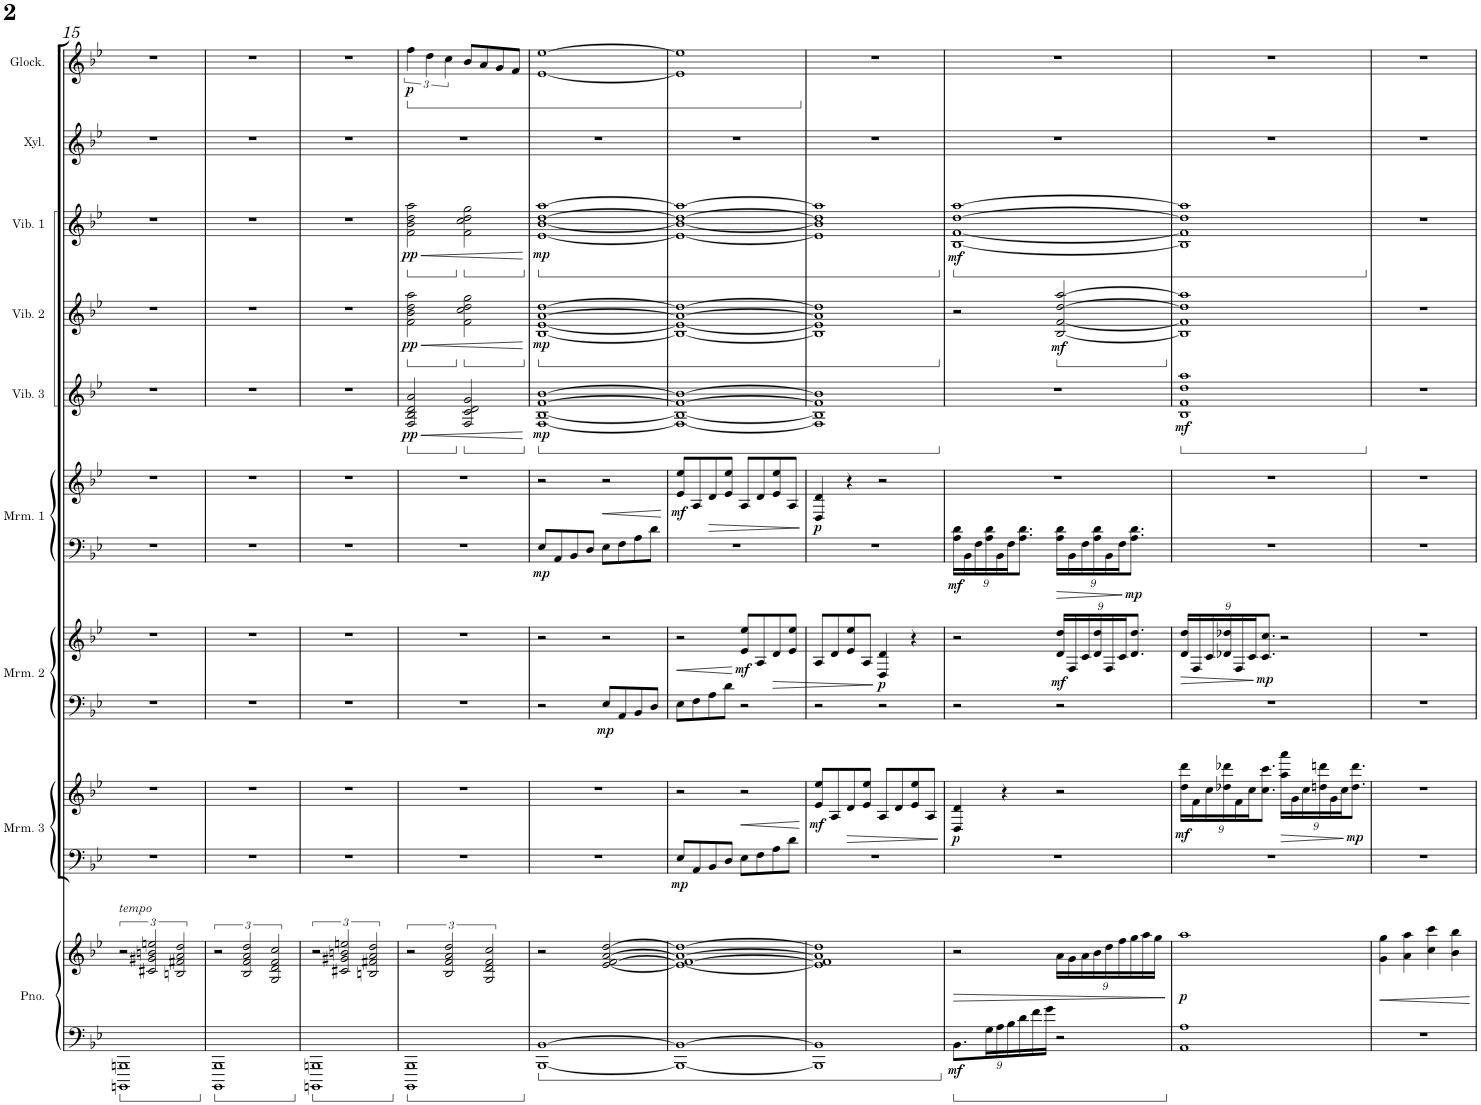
**kern	**kern	**dynam	**kern	**kern	**dynam	**kern	**kern	**dynam	**kern	**kern	**dynam	**kern	**dynam	**kern	**dynam	**kern	**dynam	**kern	**kern	**dynam
*part9	*part9	*part9	*part8	*part8	*part8	*part7	*part7	*part7	*part6	*part6	*part6	*part5	*part5	*part4	*part4	*part3	*part3	*part2	*part1	*part1
*staff13	*staff12	*staff12/13	*staff11	*staff10	*staff10/11	*staff9	*staff8	*staff8/9	*staff7	*staff6	*staff6/7	*staff5	*staff5	*staff4	*staff4	*staff3	*staff3	*staff2	*staff1	*staff1
*I"Piano	*	*	*I"Marimba 3	*	*	*I"Marimba 2	*	*	*I"Marimba 1	*	*	*I"Vibraphone 3	*	*I"Vibraphone 2	*	*I"Vibraphone 1	*	*I"Xylophone	*I"Glockenspiel	*
*I'Pno.	*	*	*I'Mrm. 3	*	*	*I'Mrm. 2	*	*	*I'Mrm. 1	*	*	*I'Vib. 3	*	*I'Vib. 2	*	*I'Vib. 1	*	*I'Xyl.	*I'Glock.	*
!!LO:PB:g=z
*clefF4	*clefG2	*	*clefF4	*clefG2	*	*clefF4	*clefG2	*	*clefF4	*clefG2	*	*clefG2	*	*clefG2	*	*clefG2	*	*clefG2	*clefG2	*
*	*	*	*	*	*	*	*	*	*	*	*	*	*	*	*	*	*	*Trd-7c-12	*Trd-14c-24	*
*k[b-e-]	*k[b-e-]	*	*k[b-e-]	*k[b-e-]	*	*k[b-e-]	*k[b-e-]	*	*k[b-e-]	*k[b-e-]	*	*k[b-e-]	*	*k[b-e-]	*	*k[b-e-]	*	*k[b-e-]	*k[b-e-]	*
*M4/4	*M4/4	*	*M4/4	*M4/4	*	*M4/4	*M4/4	*	*M4/4	*M4/4	*	*M4/4	*	*M4/4	*	*M4/4	*	*M4/4	*M4/4	*
=15	=15	=15	=15	=15	=15	=15	=15	=15	=15	=15	=15	=15	=15	=15	=15	=15	=15	=15	=15	=15
!	!LO:TX:a:i:t=tempo	!	!	!	!	!	!	!	!	!	!	!	!	!	!	!	!	!	!	!
1BBBBn 1BBBn	3r	.	1r	1r	.	1r	1r	.	1r	1r	.	1r	.	1r	.	1r	.	1r	1r	.
.	3c#X/ 3g#X/ 3bn/ 3een/	.	.	.	.	.	.	.	.	.	.	.	.	.	.	.	.	.	.	.
.	3Bn/ 3f#X/ 3a/ 3dd/	.	.	.	.	.	.	.	.	.	.	.	.	.	.	.	.	.	.	.
=16	=16	=16	=16	=16	=16	=16	=16	=16	=16	=16	=16	=16	=16	=16	=16	=16	=16	=16	=16	=16
1BBBB- 1BBB-	3r	.	1r	1r	.	1r	1r	.	1r	1r	.	1r	.	1r	.	1r	.	1r	1r	.
.	3B-/ 3f/ 3a/ 3dd/	.	.	.	.	.	.	.	.	.	.	.	.	.	.	.	.	.	.	.
.	3G/ 3d/ 3f/ 3cc/	.	.	.	.	.	.	.	.	.	.	.	.	.	.	.	.	.	.	.
=17	=17	=17	=17	=17	=17	=17	=17	=17	=17	=17	=17	=17	=17	=17	=17	=17	=17	=17	=17	=17
1BBBBn 1BBBn	3r	.	1r	1r	.	1r	1r	.	1r	1r	.	1r	.	1r	.	1r	.	1r	1r	.
.	3c#X/ 3g#X/ 3bn/ 3een/	.	.	.	.	.	.	.	.	.	.	.	.	.	.	.	.	.	.	.
.	3Bn/ 3f#X/ 3a/ 3dd/	.	.	.	.	.	.	.	.	.	.	.	.	.	.	.	.	.	.	.
=18	=18	=18	=18	=18	=18	=18	=18	=18	=18	=18	=18	=18	=18	=18	=18	=18	=18	=18	=18	=18
*	*	*	*	*	*	*	*	*	*	*	*	*ped	*	*	*	*	*	*	*	*
*	*	*	*	*	*	*	*	*	*	*	*	*	*	*ped	*	*	*	*	*	*
*	*	*	*	*	*	*	*	*	*	*	*	*	*	*	*	*ped	*	*	*	*
*	*	*	*	*	*	*	*	*	*	*	*	*	*	*	*	*	*	*	*ped	*
!	!	!	!	!	!	!	!	!	!	!	!	!	!LO:DY:b	!	!LO:DY:b	!	!LO:DY:b	!	!	!LO:DY:b
1BBBB- 1BBB-	3r	.	1r	1r	.	1r	1r	.	1r	1r	.	2F/ 2B-/ 2d/ 2a/	pp	2f\ 2b-\ 2dd\ 2aa\	pp	2f\ 2b-\ 2dd\ 2aa\	pp	1r	6ff\	p
.	.	.	.	.	.	.	.	.	.	.	.	.	.	.	.	.	.	.	6dd\	.
.	3B-/ 3f/ 3a/ 3dd/	.	.	.	.	.	.	.	.	.	.	.	.	.	.	.	.	.	6cc\	.
*	*	*	*	*	*	*	*	*	*	*	*	*Xped	*	*	*	*	*	*	*	*
*	*	*	*	*	*	*	*	*	*	*	*	*ped	*	*	*	*	*	*	*	*
!	!	!	!	!	!	!	!	!	!	!	!	!	!LO:HP:b	!	!	!	!	!	!	!
*	*	*	*	*	*	*	*	*	*	*	*	*	*	*Xped	*	*	*	*	*	*
*	*	*	*	*	*	*	*	*	*	*	*	*	*	*ped	*	*	*	*	*	*
!	!	!	!	!	!	!	!	!	!	!	!	!	!	!	!LO:HP:b	!	!	!	!	!
*	*	*	*	*	*	*	*	*	*	*	*	*	*	*	*	*Xped	*	*	*	*
*	*	*	*	*	*	*	*	*	*	*	*	*	*	*	*	*ped	*	*	*	*
!	!	!	!	!	!	!	!	!	!	!	!	!	!	!	!	!	!LO:HP:b	!	!	!
.	.	.	.	.	.	.	.	.	.	.	.	2F/ 2c/ 2d/ 2g/	<	2f\ 2cc\ 2dd\ 2gg\	<	2f\ 2cc\ 2dd\ 2gg\	<	.	8b-/L	.
.	.	.	.	.	.	.	.	.	.	.	.	.	.	.	.	.	.	.	8a/	.
.	3G/ 3d/ 3f/ 3cc/	.	.	.	.	.	.	.	.	.	.	.	.	.	.	.	.	.	.	.
.	.	.	.	.	.	.	.	.	.	.	.	.	.	.	.	.	.	.	8g/	.
.	.	.	.	.	.	.	.	.	.	.	.	.	.	.	.	.	.	.	8f/J	.
.	.	.	.	.	.	.	.	.	.	.	.	.	[	.	[	.	[	.	.	.
=19	=19	=19	=19	=19	=19	=19	=19	=19	=19	=19	=19	=19	=19	=19	=19	=19	=19	=19	=19	=19
!	!	!	!	!	!	!	!	!	!	!	!LO:DY:b=2	!	!LO:DY:b	!	!LO:DY:b	!	!LO:DY:b	!	!	!
[1BBB- [1BB-	2r	.	1r	1r	.	2r	2r	.	8E-/L	2r	mp	[1F [1B- [1f [1b-	mp	[1B- [1e- [1a [1dd	mp	[1e- [1b- [1dd [1aa	mp	1r	[1e- [1ee-	.
.	.	.	.	.	.	.	.	.	8AA/	.	.	.	.	.	.	.	.	.	.	.
.	.	.	.	.	.	.	.	.	8BB-/	.	.	.	.	.	.	.	.	.	.	.
.	.	.	.	.	.	.	.	.	8D/J	.	.	.	.	.	.	.	.	.	.	.
!	!	!	!	!	!	!	!	!LO:DY:b=2	!	!	!LO:HP:b	!	!	!	!	!	!	!	!	!
.	[2e-/ [2f/ [2a/ [2dd/	.	.	.	.	8E-/L	2r	mp	8E-\L	2r	<	.	.	.	.	.	.	.	.	.
.	.	.	.	.	.	8AA/	.	.	8F\	.	.	.	.	.	.	.	.	.	.	.
.	.	.	.	.	.	8BB-/	.	.	8A\	.	.	.	.	.	.	.	.	.	.	.
.	.	.	.	.	.	8D/J	.	.	8d\J	.	.	.	.	.	.	.	.	.	.	.
.	.	.	.	.	.	.	.	.	.	.	[	.	.	.	.	.	.	.	.	.
=20	=20	=20	=20	=20	=20	=20	=20	=20	=20	=20	=20	=20	=20	=20	=20	=20	=20	=20	=20	=20
!	!	!	!	!	!	!	!	!LO:HP:b	!	!	!	!	!	!	!	!	!	!	!	!
*	*	*	*	*	*	*	*	*	*	*	*	*Xped	*	*	*	*	*	*	*	*
*	*	*	*	*	*	*	*	*	*	*	*	*ped	*	*	*	*	*	*	*	*
*	*	*	*	*	*	*	*	*	*	*	*	*	*	*Xped	*	*	*	*	*	*
*	*	*	*	*	*	*	*	*	*	*	*	*	*	*ped	*	*	*	*	*	*
*	*	*	*	*	*	*	*	*	*	*	*	*	*	*	*	*Xped	*	*	*	*
*	*	*	*	*	*	*	*	*	*	*	*	*	*	*	*	*ped	*	*	*	*
!	!	!	!	!	!LO:DY:b=2	!	!	!	!	!	!LO:DY:b	!	!	!	!	!	!	!	!	!
1BBB-_ 1BB-_	1e-_ 1f_ 1a_ 1dd_	.	8E-/L	2r	mp	8E-\L	2r	<	1r	8e-/ 8ee-/L	mf	1F_ 1B-_ 1f_ 1b-_	.	1B-_ 1e-_ 1a_ 1dd_	.	1e-_ 1b-_ 1dd_ 1aa_	.	1r	1e-] 1ee-]	.
.	.	.	8AA/	.	.	8F\	.	.	.	8A/	.	.	.	.	.	.	.	.	.	.
!	!	!	!	!	!	!	!	!	!	!	!LO:HP:b	!	!	!	!	!	!	!	!	!
.	.	.	8BB-/	.	.	8A\	.	.	.	8d/	>	.	.	.	.	.	.	.	.	.
.	.	.	8D/J	.	.	8d\J	.	.	.	8e-/ 8ee-/J	.	.	.	.	.	.	.	.	.	.
!	!	!	!	!	!LO:HP:b	!	!	!LO:DY:n=1:b	!	!	!	!	!	!	!	!	!	!	!	!
.	.	.	8E-\L	2r	<	2r	8e-/ 8ee-/L	[ mf	.	8A/L	.	.	.	.	.	.	.	.	.	.
.	.	.	8F\	.	.	.	8A/	.	.	8d/	.	.	.	.	.	.	.	.	.	.
!	!	!	!	!	!	!	!	!LO:HP:b	!	!	!	!	!	!	!	!	!	!	!	!
.	.	.	8A\	.	.	.	8d/	>	.	8e-/ 8ee-/	.	.	.	.	.	.	.	.	.	.
.	.	.	8d\J	.	.	.	8e-/ 8ee-/J	.	.	8A/J	.	.	.	.	.	.	.	.	.	.
.	.	.	.	.	[	.	.	.	.	.	]	.	.	.	.	.	.	.	.	.
=21	=21	=21	=21	=21	=21	=21	=21	=21	=21	=21	=21	=21	=21	=21	=21	=21	=21	=21	=21	=21
*	*	*	*	*	*	*	*	*	*	*	*	*	*	*	*	*	*	*	*Xped	*
!	!	!	!	!	!LO:DY:b	!	!	!	!	!	!LO:DY:b	!	!	!	!	!	!	!	!	!
1BBB-] 1BB-]	1e-] 1f] 1a] 1dd]	.	1r	8e-/ 8ee-/L	mf	2r	8A/L	.	1r	4D/ 4d/	p	1F] 1B-] 1f] 1b-]	.	1B-] 1e-] 1a] 1dd]	.	1e-] 1b-] 1dd] 1aa]	.	1r	1r	.
.	.	.	.	8A/	.	.	8d/	.	.	.	.	.	.	.	.	.	.	.	.	.
!	!	!	!	!	!LO:HP:b	!	!	!	!	!	!	!	!	!	!	!	!	!	!	!
.	.	.	.	8d/	>	.	8e-/ 8ee-/	.	.	4r	.	.	.	.	.	.	.	.	.	.
.	.	.	.	8e-/ 8ee-/J	.	.	8A/J	.	.	.	.	.	.	.	.	.	.	.	.	.
!	!	!	!	!	!	!	!	!LO:DY:n=1:b	!	!	!	!	!	!	!	!	!	!	!	!
.	.	.	.	8A/L	.	2r	4D/ 4d/	] p	.	2r	.	.	.	.	.	.	.	.	.	.
.	.	.	.	8d/	.	.	.	.	.	.	.	.	.	.	.	.	.	.	.	.
.	.	.	.	8e-/ 8ee-/	.	.	4r	.	.	.	.	.	.	.	.	.	.	.	.	.
.	.	.	.	8A/J	.	.	.	.	.	.	.	.	.	.	.	.	.	.	.	.
.	.	.	.	.	]	.	.	.	.	.	.	.	.	.	.	.	.	.	.	.
=22	=22	=22	=22	=22	=22	=22	=22	=22	=22	=22	=22	=22	=22	=22	=22	=22	=22	=22	=22	=22
*Xbrackettup	*	*	*	*	*	*	*	*	*	*	*	*	*	*	*	*	*	*	*	*
!	!	!LO:HP:b	!	!	!	!	!	!	!	!	!	!	!	!	!	!	!	!	!	!
*	*	*	*	*	*	*	*	*	*Xbrackettup	*	*	*	*	*	*	*	*	*	*	*
*	*	*	*	*	*	*	*	*	*	*	*	*Xped	*	*	*	*	*	*	*	*
*	*	*	*	*	*	*	*	*	*	*	*	*	*	*Xped	*	*	*	*	*	*
*	*	*	*	*	*	*	*	*	*	*	*	*	*	*	*	*Xped	*	*	*	*
*	*	*	*	*	*	*	*	*	*	*	*	*	*	*	*	*ped	*	*	*	*
!	!	!LO:DY:n=1:b=2	!	!	!LO:DY:b	!	!	!	!	!	!LO:DY:b=2	!	!	!	!	!	!LO:DY:b	!	!	!
9.BB-\L	2r	> mf	1r	4D/ 4d/	p	2r	2r	.	18A\ 18d\LL	1r	mf	1r	.	2r	.	[1B- [1f [1dd [1aa	mf	1r	1r	.
.	.	.	.	.	.	.	.	.	18BB-\	.	.	.	.	.	.	.	.	.	.	.
.	.	.	.	.	.	.	.	.	18F\	.	.	.	.	.	.	.	.	.	.	.
18G\L	.	.	.	.	.	.	.	.	18A\ 18d\	.	.	.	.	.	.	.	.	.	.	.
18A\	.	.	.	.	.	.	.	.	18BB-\	.	.	.	.	.	.	.	.	.	.	.
.	.	.	.	4r	.	.	.	.	.	.	.	.	.	.	.	.	.	.	.	.
18B-\	.	.	.	.	.	.	.	.	18F\J	.	.	.	.	.	.	.	.	.	.	.
18d\	.	.	.	.	.	.	.	.	9.A\ 9.d\J	.	.	.	.	.	.	.	.	.	.	.
18f\	.	.	.	.	.	.	.	.	.	.	.	.	.	.	.	.	.	.	.	.
18g\JJ	.	.	.	.	.	.	.	.	.	.	.	.	.	.	.	.	.	.	.	.
*	*Xbrackettup	*	*	*	*	*	*Xbrackettup	*	*	*	*	*	*	*	*	*	*	*	*	*
*	*	*	*	*	*	*	*	*	*	*	*	*	*	*ped	*	*	*	*	*	*
!	!	!	!	!	!	!	!	!LO:DY:b	!	!	!	!	!	!	!LO:DY:b	!	!	!	!	!
2r	18a\LL	.	.	2r	.	2r	18d/ 18dd/LL	mf	18A\ 18d\LL	.	.	.	.	[2B-/ [2f/ [2dd/ [2aa/	mf	.	.	.	.	.
.	18g\	.	.	.	.	.	18F/	.	18BB-\	.	.	.	.	.	.	.	.	.	.	.
.	18a\	.	.	.	.	.	18c/	.	18F\	.	.	.	.	.	.	.	.	.	.	.
.	18b-\	.	.	.	.	.	18d/ 18dd/	.	18A\ 18d\	.	.	.	.	.	.	.	.	.	.	.
.	18dd\	.	.	.	.	.	18F/	.	18BB-\	.	.	.	.	.	.	.	.	.	.	.
.	18ff\	.	.	.	.	.	18c/J	.	18F\J	.	.	.	.	.	.	.	.	.	.	.
!	!	!	!	!	!	!	!	!	!	!	!LO:DY:b=2	!	!	!	!	!	!	!	!	!
.	18gg\	.	.	.	.	.	9.d/ 9.dd/J	.	9.A\ 9.d\J	.	mp	.	.	.	.	.	.	.	.	.
.	18aa\	.	.	.	.	.	.	.	.	.	.	.	.	.	.	.	.	.	.	.
.	18gg\JJ	.	.	.	.	.	.	.	.	.	.	.	.	.	.	.	.	.	.	.
.	.	]	.	.	.	.	.	.	.	.	.	.	.	.	.	.	.	.	.	.
=23	=23	=23	=23	=23	=23	=23	=23	=23	=23	=23	=23	=23	=23	=23	=23	=23	=23	=23	=23	=23
*	*	*	*	*Xbrackettup	*	*	*	*	*	*	*	*	*	*	*	*	*	*	*	*
!	!	!	!	!	!	!	!	!LO:HP:b	!	!	!	!	!	!	!	!	!	!	!	!
*	*	*	*	*	*	*	*	*	*	*	*	*ped	*	*	*	*	*	*	*	*
*	*	*	*	*	*	*	*	*	*	*	*	*	*	*Xped	*	*	*	*	*	*
!	!	!LO:DY:b	!	!	!LO:DY:b	!	!	!	!	!	!	!	!LO:DY:b	!	!	!	!	!	!	!
1AA 1A	1aa	p	1r	18dd\ 18ddd\LL	mf	1r	18d/ 18dd/LL	>	1r	1r	.	1B- 1f 1dd 1aa	mf	1B-] 1f] 1dd] 1aa]	.	1B-] 1f] 1dd] 1aa]	.	1r	1r	.
.	.	.	.	18f\	.	.	18F/	.	.	.	.	.	.	.	.	.	.	.	.	.
.	.	.	.	18cc\	.	.	18c/	.	.	.	.	.	.	.	.	.	.	.	.	.
.	.	.	.	18dd-X\ 18ddd-X\	.	.	18d-X/ 18dd-X/	.	.	.	.	.	.	.	.	.	.	.	.	.
.	.	.	.	18f\	.	.	18F/	.	.	.	.	.	.	.	.	.	.	.	.	.
.	.	.	.	18cc\J	.	.	18c/J	.	.	.	.	.	.	.	.	.	.	.	.	.
!	!	!	!	!	!	!	!	!LO:DY:n=1:b	!	!	!	!	!	!	!	!	!	!	!	!
.	.	.	.	9.cc\ 9.ccc\J	.	.	9.c/ 9.cc/J	] mp	.	.	.	.	.	.	.	.	.	.	.	.
!	!	!	!	!	!LO:HP:b	!	!	!	!	!	!	!	!	!	!	!	!	!	!	!
.	.	.	.	18aa\ 18aaa\LL	>	.	2r	.	.	.	.	.	.	.	.	.	.	.	.	.
.	.	.	.	18g\	.	.	.	.	.	.	.	.	.	.	.	.	.	.	.	.
.	.	.	.	18cc\	.	.	.	.	.	.	.	.	.	.	.	.	.	.	.	.
.	.	.	.	18ddn\ 18dddn\	.	.	.	.	.	.	.	.	.	.	.	.	.	.	.	.
.	.	.	.	18g\	.	.	.	.	.	.	.	.	.	.	.	.	.	.	.	.
.	.	.	.	18cc\J	.	.	.	.	.	.	.	.	.	.	.	.	.	.	.	.
!	!	!	!	!	!LO:DY:n=1:b	!	!	!	!	!	!	!	!	!	!	!	!	!	!	!
.	.	.	.	9.dd\ 9.ddd\J	] mp	.	.	.	.	.	.	.	.	.	.	.	.	.	.	.
=24	=24	=24	=24	=24	=24	=24	=24	=24	=24	=24	=24	=24	=24	=24	=24	=24	=24	=24	=24	=24
!	!	!LO:HP:b	!	!	!	!	!	!	!	!	!	!	!	!	!	!	!	!	!	!
*	*	*	*	*	*	*	*	*	*	*	*	*Xped	*	*	*	*	*	*	*	*
*	*	*	*	*	*	*	*	*	*	*	*	*	*	*	*	*Xped	*	*	*	*
1r	4g\ 4gg\	<	1r	1r	.	1r	1r	.	1r	1r	.	1r	.	1r	.	1r	.	1r	1r	.
.	4a\ 4aa\	.	.	.	.	.	.	.	.	.	.	.	.	.	.	.	.	.	.	.
.	4cc\ 4ccc\	.	.	.	.	.	.	.	.	.	.	.	.	.	.	.	.	.	.	.
.	4b-\ 4bb-\	.	.	.	.	.	.	.	.	.	.	.	.	.	.	.	.	.	.	.
.	.	[	.	.	.	.	.	.	.	.	.	.	.	.	.	.	.	.	.	.
=	=	=	=	=	=	=	=	=	=	=	=	=	=	=	=	=	=	=	=	=
*-	*-	*-	*-	*-	*-	*-	*-	*-	*-	*-	*-	*-	*-	*-	*-	*-	*-	*-	*-	*-
